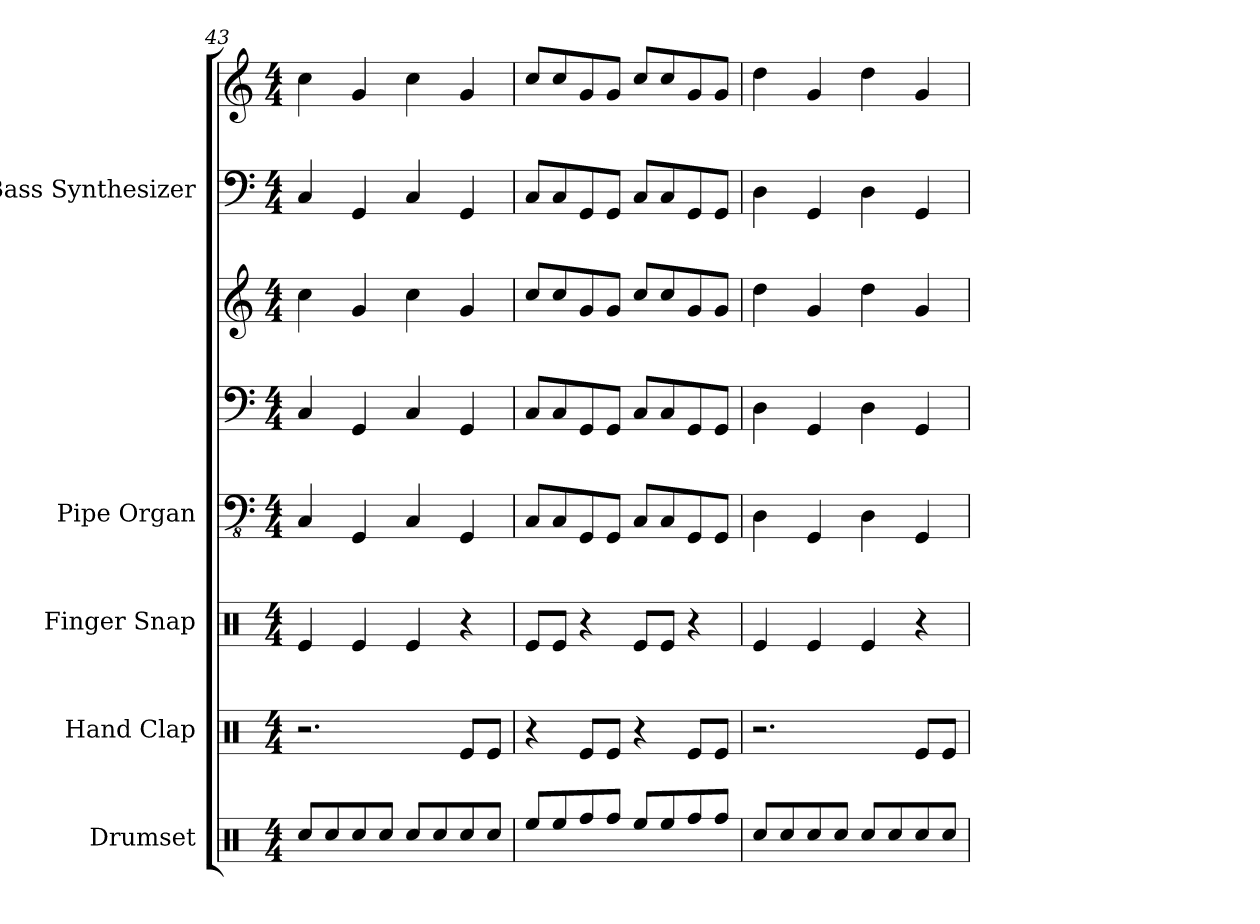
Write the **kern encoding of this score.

**kern	**kern	**kern	**kern	**kern	**kern	**kern	**kern
*part5	*part4	*part3	*part2	*part2	*part2	*part1	*part1
*staff8	*staff7	*staff6	*staff5	*staff4	*staff3	*staff2	*staff1
*I"Drumset	*I"Hand Clap	*I"Finger Snap	*I"Pipe Organ	*	*	*I"Bass Synthesizer	*
*I'D. Set	*I'Hd. Clp.	*I'Fi. Sna.	*I'Org.	*	*	*I'Synth.	*
!!LO:PB:g=z
*clefX	*clefX	*clefX	*clefFv4	*clefF4	*clefG2	*clefF4	*clefG2
*	*	*	*ITrd7c12	*ITrd7c12	*ITrd7c12	*	*
*k[]	*k[]	*k[]	*k[]	*k[]	*k[]	*k[]	*k[]
*M4/4	*M4/4	*M4/4	*M4/4	*M4/4	*M4/4	*M4/4	*M4/4
=43	=43	=43	=43	=43	=43	=43	=43
8Rcc/L	2.r	4Re/	4CCC/	4CC/	4c\	4C/	4cc\
8Rcc/	.	.	.	.	.	.	.
8Rcc/	.	4Re/	4GGGG/	4GGG/	4G/	4GG/	4g/
8Rcc/J	.	.	.	.	.	.	.
8Rcc/L	.	4Re/	4CCC/	4CC/	4c\	4C/	4cc\
8Rcc/	.	.	.	.	.	.	.
8Rcc/	8Re/L	4r	4GGGG/	4GGG/	4G/	4GG/	4g/
8Rcc/J	8Re/J	.	.	.	.	.	.
=44	=44	=44	=44	=44	=44	=44	=44
8Ree/L	4r	8Re/L	8CCC/L	8CC/L	8c/L	8C/L	8cc/L
8Ree/	.	8Re/J	8CCC/	8CC/	8c/	8C/	8cc/
8Rff/	8Re/L	4r	8GGGG/	8GGG/	8G/	8GG/	8g/
8Rff/J	8Re/J	.	8GGGG/J	8GGG/J	8G/J	8GG/J	8g/J
8Ree/L	4r	8Re/L	8CCC/L	8CC/L	8c/L	8C/L	8cc/L
8Ree/	.	8Re/J	8CCC/	8CC/	8c/	8C/	8cc/
8Rff/	8Re/L	4r	8GGGG/	8GGG/	8G/	8GG/	8g/
8Rff/J	8Re/J	.	8GGGG/J	8GGG/J	8G/J	8GG/J	8g/J
=45	=45	=45	=45	=45	=45	=45	=45
8Rcc/L	2.r	4Re/	4DDD\	4DD\	4d\	4D\	4dd\
8Rcc/	.	.	.	.	.	.	.
8Rcc/	.	4Re/	4GGGG/	4GGG/	4G/	4GG/	4g/
8Rcc/J	.	.	.	.	.	.	.
8Rcc/L	.	4Re/	4DDD\	4DD\	4d\	4D\	4dd\
8Rcc/	.	.	.	.	.	.	.
8Rcc/	8Re/L	4r	4GGGG/	4GGG/	4G/	4GG/	4g/
8Rcc/J	8Re/J	.	.	.	.	.	.
=	=	=	=	=	=	=	=
*-	*-	*-	*-	*-	*-	*-	*-
